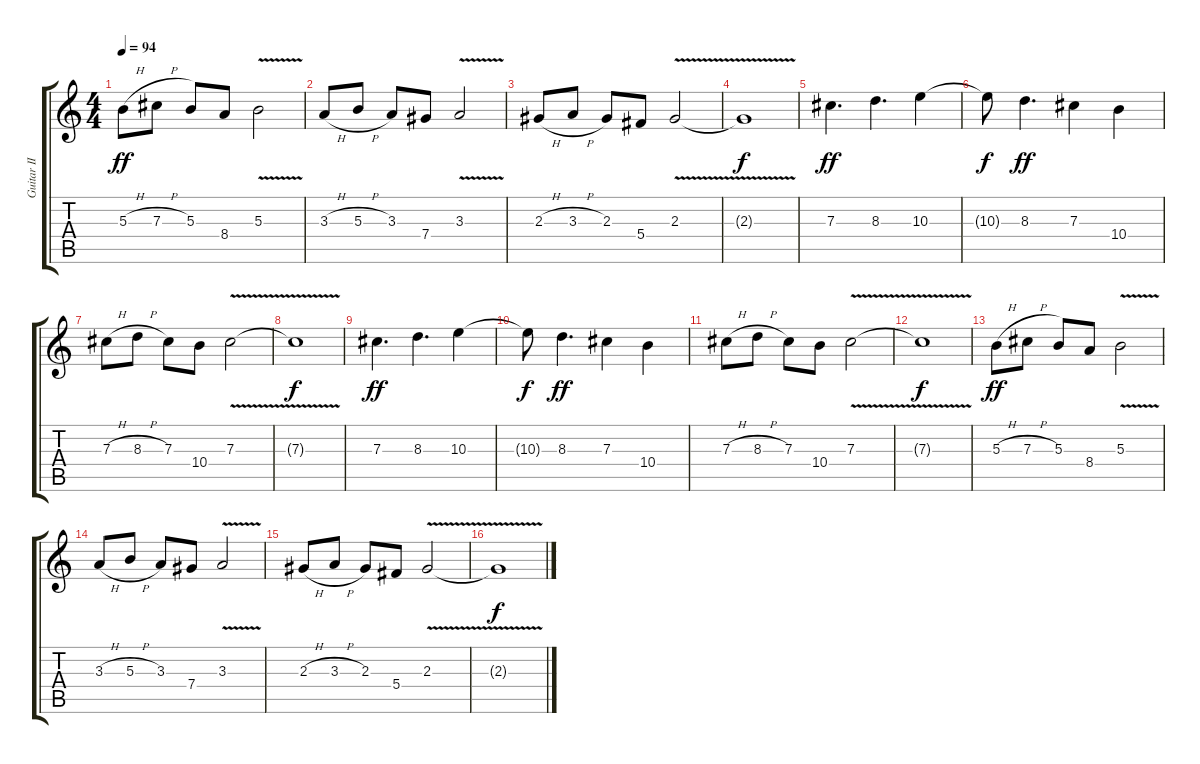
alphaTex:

\track ("Guitar II" "Guitar II") {instrument overdrivenguitar}
\staff {score tabs}
\tuning (Eb4 Bb3 Gb3 Db3 Ab2 Eb2) {hide}
\ts (4 4)
\tempo 94
\clef g2
\ks c
5.3{h}.8{dy ff} 7.3{h}.8 5.3.8 8.4.8 5.3{v}.2 |
3.3{h}.8 5.3{h}.8 3.3.8 7.4.8 3.3{v}.2 |
2.3{h}.8 3.3{h}.8 2.3.8 5.4.8 2.3{v}.2 |
2.3{t}.1{dy f} |
7.3.4{d dy ff} 8.3.4{d} 10.3.4 |
10.3{t}.8{dy f} 8.3.4{d dy ff} 7.3.4 10.4.4 |
7.3{h}.8 8.3{h}.8 7.3.8 10.4.8 7.3{v}.2 |
7.3{t}.1{dy f} |
7.3.4{d dy ff} 8.3.4{d} 10.3.4 |
10.3{t}.8{dy f} 8.3.4{d dy ff} 7.3.4 10.4.4 |
7.3{h}.8 8.3{h}.8 7.3.8 10.4.8 7.3{v}.2 |
7.3{t}.1{dy f} |
5.3{h}.8{dy ff} 7.3{h}.8 5.3.8 8.4.8 5.3{v}.2 |
3.3{h}.8 5.3{h}.8 3.3.8 7.4.8 3.3{v}.2 |
2.3{h}.8 3.3{h}.8 2.3.8 5.4.8 2.3{v}.2 |
2.3{t}.1{dy f}
